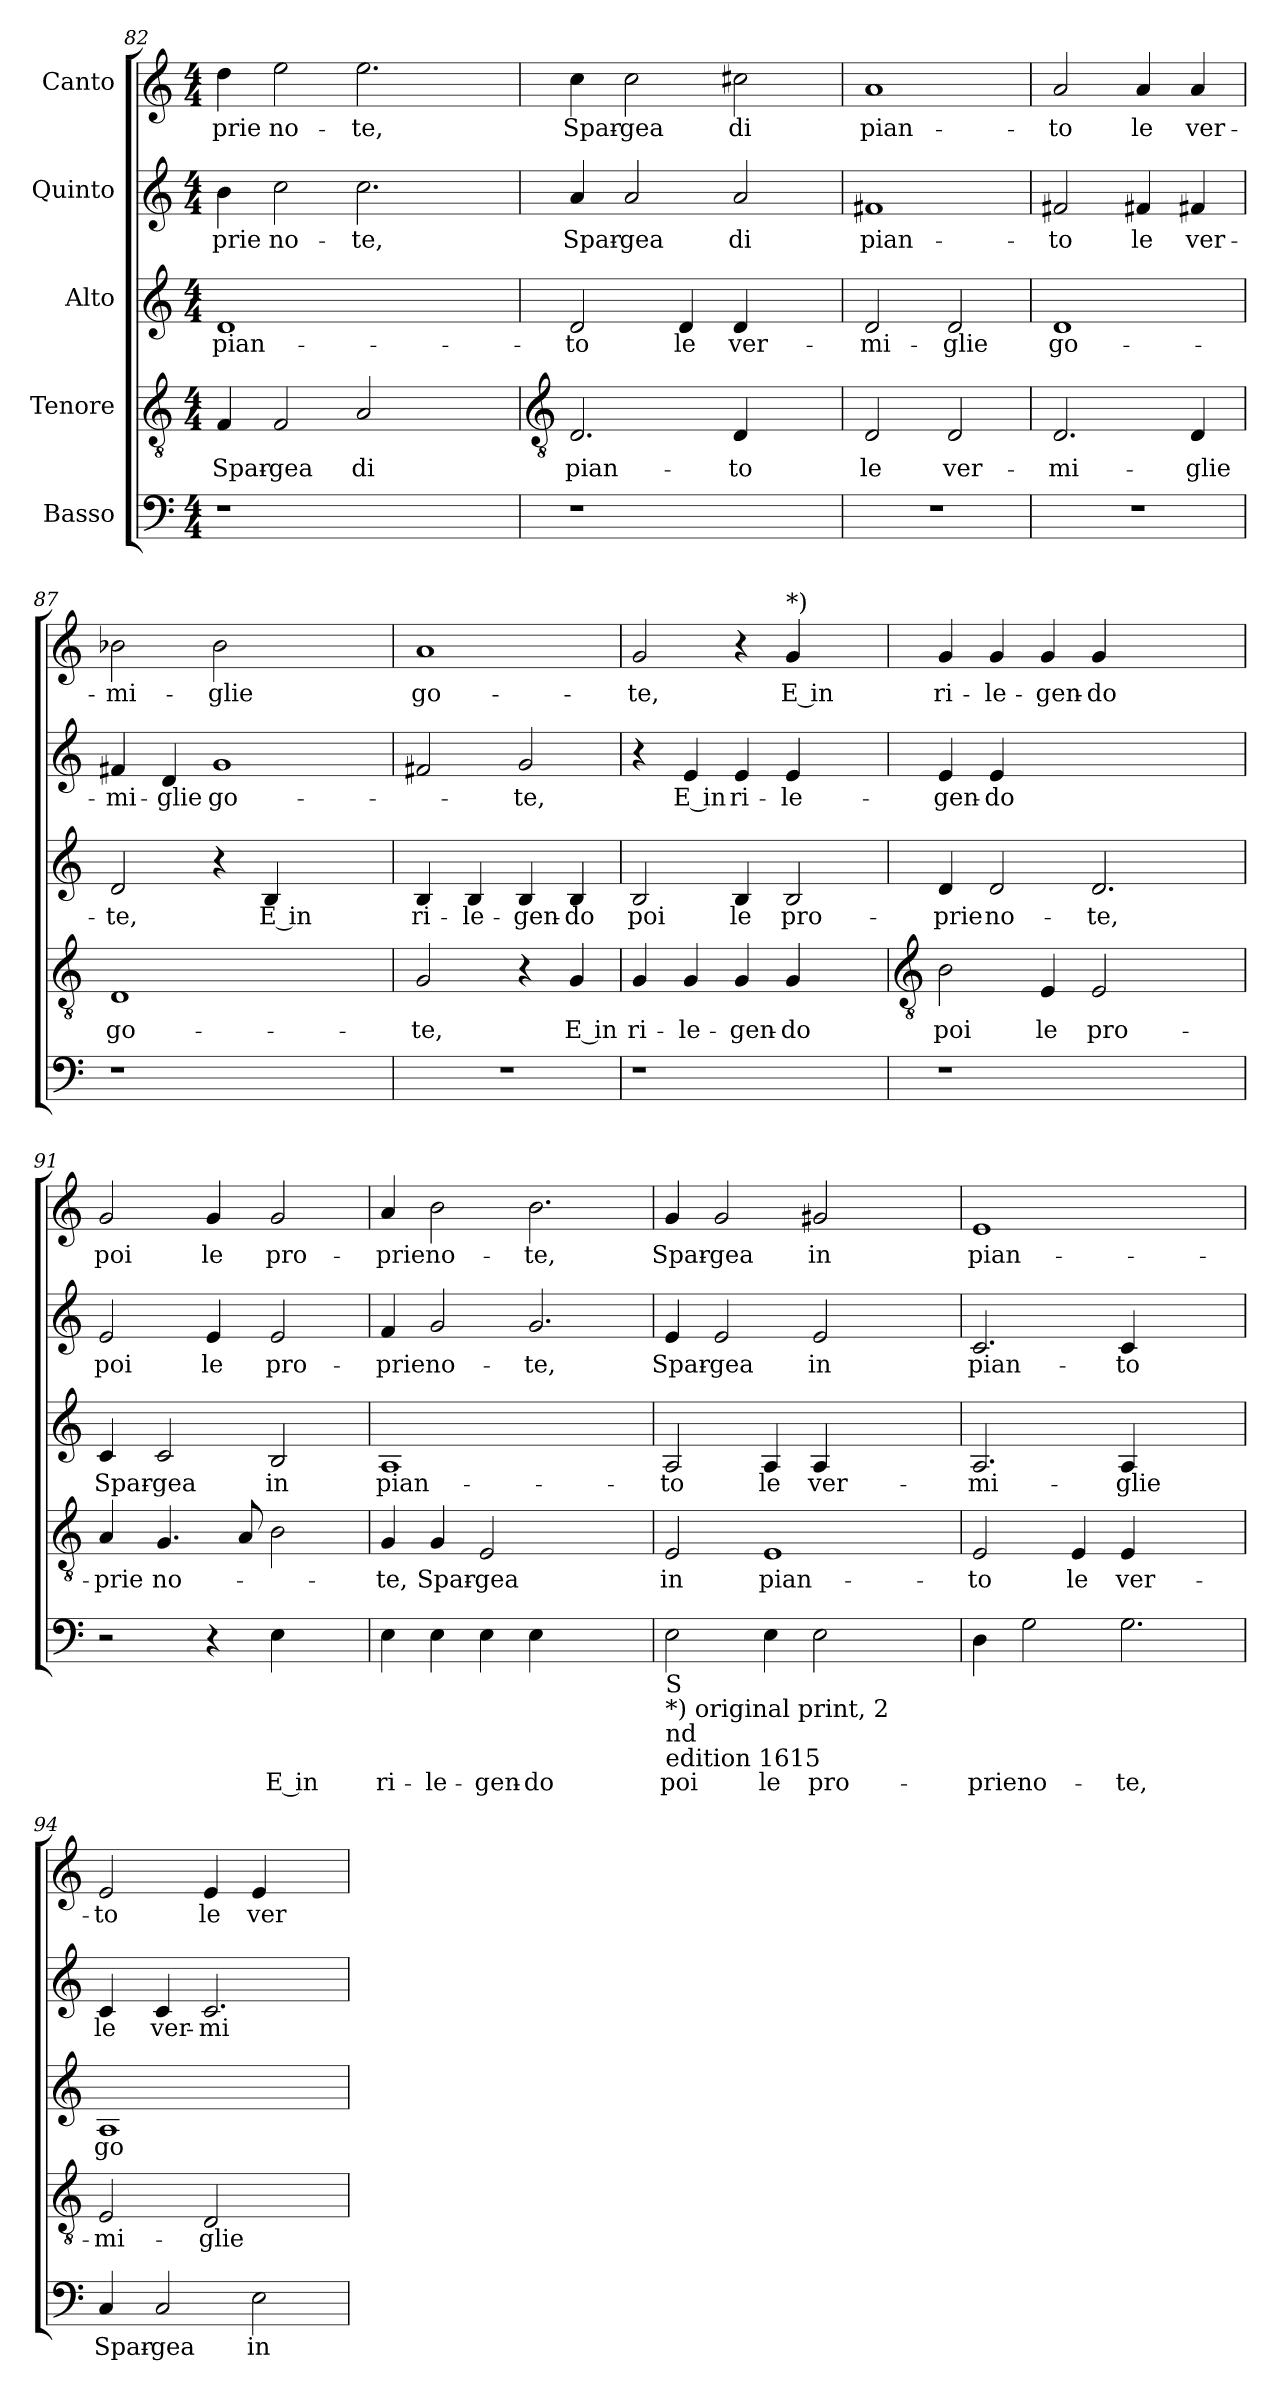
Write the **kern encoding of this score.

**kern	**text	**kern	**text	**kern	**text	**kern	**text	**kern	**text
*part5	*part5	*part4	*part4	*part3	*part3	*part2	*part2	*part1	*part1
*staff5	*staff5	*staff4	*staff4	*staff3	*staff3	*staff2	*staff2	*staff1	*staff1
*I"Basso	*	*I"Tenore	*	*I"Alto	*	*I"Quinto	*	*I"Canto	*
!!LO:LB:g=z
*clefF4	*	*clefGv2	*	*clefG2	*	*clefG2	*	*clefG2	*
*k[]	*	*k[]	*	*k[]	*	*k[]	*	*k[]	*
*C:	*	*C:	*	*C:	*	*C:	*	*C:	*
*M4/4	*	*M4/4	*	*M4/4	*	*M4/4	*	*M4/4	*
=82	=82	=82	=82	=82	=82	=82	=82	=82	=82
!	!	!	!LO:LY:b	!	!LO:LY:b	!	!LO:LY:b	!	!LO:LY:b
*	*	*	*	*	*	*	*	*^	*
1r	.	4F	Spar-	1d	pian-	4b	-prie	4dd	1.ryy	-prie
!	!	!	!LO:LY:b	!	!	!	!LO:LY:b	!	!	!LO:LY:b
.	.	2F	-gea	.	.	2cc	no-	2ee	.	no-
!	!	!	!LO:LY:b	!	!	!	!LO:LY:b	!	!	!LO:LY:b
.	.	2A	di	.	.	2.cc	-te,	2.ee	.	-te,
2ryy	.	.	.	2ryy	.	.	.	.	.	.
.	.	4ryy	.	.	.	.	.	.	.	.
!!LO:LB:g=z	!!
=84	=84	=84	=84	=84	=84	=84	=84	=84	=84	=84
*	*	*clefGv2	*	*	*	*	*	*	*	*
!	!	!	!LO:LY:b	!	!LO:LY:b	!	!LO:LY:b	!	!	!LO:LY:b
1r	.	2.D	pian-	2d	-to	4a	Spar-	4cc	1ryy	Spar-
!	!	!	!	!	!	!	!LO:LY:b	!	!	!LO:LY:b
.	.	.	.	.	.	2a	-gea	2cc	.	-gea
!	!	!	!	!	!LO:LY:b	!	!	!	!	!
.	.	.	.	4d	le	.	.	.	.	.
!	!	!	!LO:LY:b	!	!LO:LY:b	!	!LO:LY:b	!	!	!LO:LY:b
.	.	4D	-to	4d	ver-	2a	di	2cc#X	.	di
4ryy	.	4ryy	.	4ryy	.	.	.	.	4ryy	.
!!LO:LB:g=z
=85	=85	=85	=85	=85	=85	=85	=85	=85	=85	=85
!	!	!	!LO:LY:b	!	!LO:LY:b	!	!LO:LY:b	!	!	!LO:LY:b
*	*	*	*	*	*	*	*	*v	*v	*
1r	.	2D	le	2d	-mi-	1f#X	pian-	1a	pian-
!	!	!	!LO:LY:b	!	!LO:LY:b	!	!	!	!
.	.	2D	ver-	2d	-glie	.	.	.	.
=86	=86	=86	=86	=86	=86	=86	=86	=86	=86
!	!	!	!LO:LY:b	!	!LO:LY:b	!	!LO:LY:b	!	!LO:LY:b
1r	.	2.D	-mi-	1d	go-	2f#X	-to	2a	-to
!	!	!	!	!	!	!	!LO:LY:b	!	!LO:LY:b
.	.	.	.	.	.	4f#X	le	4a	le
!	!	!	!LO:LY:b	!	!	!	!LO:LY:b	!	!LO:LY:b
.	.	4D	-glie	.	.	4f#X	ver-	4a	ver-
!!LO:LB:g=z
=87	=87	=87	=87	=87	=87	=87	=87	=87	=87
!	!	!	!LO:LY:b	!	!LO:LY:b	!	!LO:LY:b	!	!LO:LY:b
1r	.	1D	go-	2d	-te,	4f#X	-mi-	2b-X	-mi-
!	!	!	!	!	!	!	!LO:LY:b	!	!
.	.	.	.	.	.	4d	-glie	.	.
!	!	!	!	!	!	!	!LO:LY:b	!	!LO:LY:b
.	.	.	.	4r	.	1g	go-	2b-	-glie
!	!	!	!	!	!LO:LY:b	!	!	!	!
.	.	.	.	4B	E in	.	.	.	.
2ryy	.	2ryy	.	2ryy	.	.	.	2ryy	.
=88	=88	=88	=88	=88	=88	=88	=88	=88	=88
!	!	!	!LO:LY:b	!	!LO:LY:b	!	!	!	!LO:LY:b
1r	.	2G	-te,	4B	ri-	2f#X	.	1a	go-
!	!	!	!	!	!LO:LY:b	!	!	!	!
.	.	.	.	4B	-le-	.	.	.	.
!	!	!	!	!	!LO:LY:b	!	!LO:LY:b	!	!
.	.	4r	.	4B	-gen-	2g	-te,	.	.
!	!	!	!LO:LY:b	!	!LO:LY:b	!	!	!	!
.	.	4G	E in	4B	-do	.	.	.	.
!!LO:LB:g=z
=89	=89	=89	=89	=89	=89	=89	=89	=89	=89
!	!	!	!LO:LY:b	!	!LO:LY:b	!	!	!	!LO:LY:b
1r	.	4G	ri-	2B	poi	4r	.	2g	-te,
!	!	!	!LO:LY:b	!	!	!	!LO:LY:b	!	!
.	.	4G	-le-	.	.	4e	E in	.	.
!	!	!	!LO:LY:b	!	!LO:LY:b	!	!LO:LY:b	!	!
.	.	4G	-gen-	4B	le	4e	ri-	4r	.
!	!	!	!	!	!	!	!	!LO:TX:a:t=*)	!
!	!	!	!LO:LY:b	!	!LO:LY:b	!	!LO:LY:b	!	!LO:LY:b
.	.	4G	-do	2B	pro-	4e	-le-	4g	E in
4ryy	.	4ryy	.	.	.	4ryy	.	4ryy	.
!!LO:LB:g=z
=90	=90	=90	=90	=90	=90	=90	=90	=90	=90
*	*	*clefGv2	*	*	*	*	*	*	*
!	!	!	!LO:LY:b	!	!LO:LY:b	!	!LO:LY:b	!	!LO:LY:b
1r	.	2B	poi	4d	-prie	4e	-gen-	4g	ri-
!	!	!	!	!	!LO:LY:b	!	!LO:LY:b	!	!LO:LY:b
.	.	.	.	2d	no-	4e	-do	4g	-le-
!	!	!	!LO:LY:b	!	!	!	!	!	!LO:LY:b
.	.	4E	le	.	.	1ryy	.	4g	-gen-
!	!	!	!LO:LY:b	!	!LO:LY:b	!	!	!	!LO:LY:b
.	.	2E	pro-	2.d	-te,	.	.	4g	-do
2ryy	.	.	.	.	.	.	.	2ryy	.
.	.	4ryy	.	.	.	.	.	.	.
!!LO:LB:g=z
=91	=91	=91	=91	=91	=91	=91	=91	=91	=91
!	!	!	!LO:LY:b	!	!LO:LY:b	!	!LO:LY:b	!	!LO:LY:b
*	*	*	*	*	*	*	*	*^	*
2r	.	4A	-prie	4c	Spar-	2e	poi	2g	2ryy	poi
!	!	!	!LO:LY:b	!	!LO:LY:b	!	!	!	!	!
.	.	4.G	no-	2c	-gea	.	.	.	.	.
!	!	!	!	!	!	!	!LO:LY:b	!	!	!LO:LY:b
4r	.	.	.	.	.	4e	le	4g	4ryy	le
.	.	8A	.	.	.	.	.	.	.	.
!	!LO:LY:b	!	!	!	!LO:LY:b	!	!LO:LY:b	!	!	!LO:LY:b
4E	E in	2B	.	2B	in	2e	pro-	2g	4ryy	pro-
4ryy	.	.	.	.	.	.	.	.	4ryy	.
=91A	=91A	=91A	=91A	=91A	=91A	=91A	=91A	=91A	=91A	=91A
!	!LO:LY:b	!	!LO:LY:b	!	!LO:LY:b	!	!LO:LY:b	!	!	!LO:LY:b
4E	ri-	4G	-te,	1A	pian-	4f	-prie	4a	1ryy	-prie
!	!LO:LY:b	!	!LO:LY:b	!	!	!	!LO:LY:b	!	!	!LO:LY:b
4E	-le-	4G	Spar-	.	.	2g	no-	2b	.	no-
!	!LO:LY:b	!	!LO:LY:b	!	!	!	!	!	!	!
4E	-gen-	2E	-gea	.	.	.	.	.	.	.
!	!LO:LY:b	!	!	!	!	!	!LO:LY:b	!	!	!LO:LY:b
4E	-do	.	.	.	.	2.g	-te,	2.b	.	-te,
2ryy	.	2ryy	.	2ryy	.	.	.	.	2ryy	.
!!LO:LB:g=z	!!
=92A	=92A	=92A	=92A	=92A	=92A	=92A	=92A	=92A	=92A	=92A
!LO:TX:b:t=S	!	!	!	!	!	!	!	!	!	!
!LO:TX:b:t=*) original print, 2	!	!	!	!	!	!	!	!	!	!
!LO:TX:b:t=nd	!	!	!	!	!	!	!	!	!	!
!LO:TX:b:t=edition 1615	!	!	!	!	!	!	!	!	!	!
!	!LO:LY:b	!	!LO:LY:b	!	!LO:LY:b	!	!LO:LY:b	!	!	!LO:LY:b
2E	poi	2E	in	2A	-to	4e	Spar-	4g	1ryy	Spar-
!	!	!	!	!	!	!	!LO:LY:b	!	!	!LO:LY:b
.	.	.	.	.	.	2e	-gea	2g	.	-gea
!	!LO:LY:b	!	!LO:LY:b	!	!LO:LY:b	!	!	!	!	!
4E	le	1E	pian-	4A	le	.	.	.	.	.
!	!LO:LY:b	!	!	!	!LO:LY:b	!	!LO:LY:b	!	!	!LO:LY:b
2E	pro-	.	.	4A	ver-	2e	in	2g#X	.	in
.	.	.	.	2ryy	.	.	.	.	4ryy	.
4ryy	.	.	.	.	.	4ryy	.	4ryy	4ryy	.
=93A	=93A	=93A	=93A	=93A	=93A	=93A	=93A	=93A	=93A	=93A
!	!LO:LY:b	!	!LO:LY:b	!	!LO:LY:b	!	!LO:LY:b	!	!	!LO:LY:b
4D	-prie	2E	-to	2.A	-mi-	2.c	pian-	1e	1ryy	pian-
!	!LO:LY:b	!	!	!	!	!	!	!	!	!
2G	no-	.	.	.	.	.	.	.	.	.
!	!	!	!LO:LY:b	!	!	!	!	!	!	!
.	.	4E	le	.	.	.	.	.	.	.
!	!LO:LY:b	!	!LO:LY:b	!	!LO:LY:b	!	!LO:LY:b	!	!	!
2.G	-te,	4E	ver-	4A	-glie	4c	-to	.	.	.
.	.	2ryy	.	2ryy	.	2ryy	.	2ryy	2ryy	.
=94	=94	=94	=94	=94	=94	=94	=94	=94	=94	=94
!	!LO:LY:b	!	!LO:LY:b	!	!LO:LY:b	!	!LO:LY:b	!	!	!LO:LY:b
4C	Spar-	2E	-mi-	1A	go-	4c	le	2e	1ryy	-to
!	!LO:LY:b	!	!	!	!	!	!LO:LY:b	!	!	!
2C	-gea	.	.	.	.	4c	ver-	.	.	.
!	!	!	!LO:LY:b	!	!	!	!LO:LY:b	!	!	!LO:LY:b
.	.	2D	-glie	.	.	2.c	-mi-	4e	.	le
!	!LO:LY:b	!	!	!	!	!	!	!	!	!LO:LY:b
2E	in	.	.	.	.	.	.	4e	.	ver-
.	.	4ryy	.	4ryy	.	.	.	4ryy	4ryy	.
*	*	*	*	*	*	*	*	*v	*v	*
=	=	=	=	=	=	=	=	=	=
*-	*-	*-	*-	*-	*-	*-	*-	*-	*-
